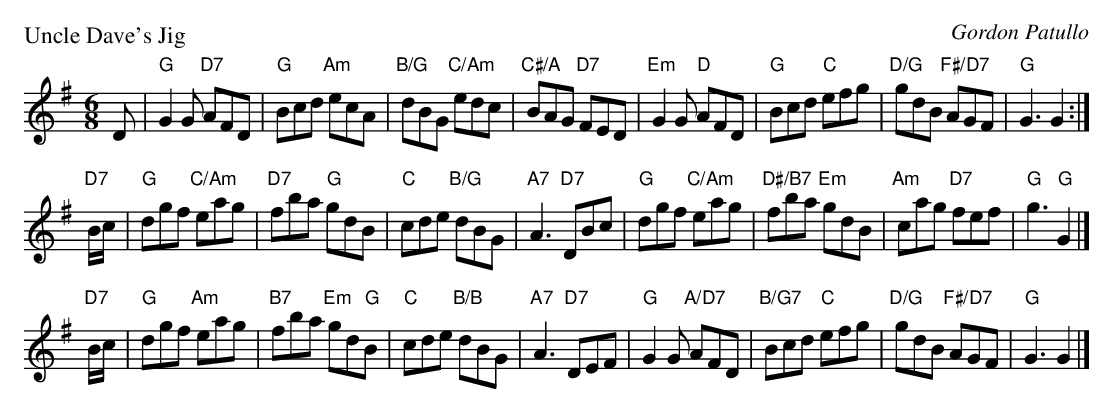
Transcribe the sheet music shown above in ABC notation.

X:1
P: Uncle Dave's Jig
C: Gordon Patullo
M: 6/8
L: 1/8
K: G
D |\
"G"G2G "D7"AFD | "G"Bcd "Am"ecA | "B/G"dBG "C/Am"edc | "C#/A"BAG "D7"FED |\
"Em"G2G "D"AFD | "G"Bcd "C"efg | "D/G"gdB "F#/D7"AGF | "G"G3 G2 :|
"D7"B/c/ |\
"G"dgf "C/Am"eag | "D7"fba "G"gdB | "C"cde "B/G"dBG | "A7"A3 "D7"DBc |\
"G"dgf "C/Am"eag | "D#/B7"fba "Em"gdB | "Am"cag "D7"fef | "G"g3 "G"G2 |]
"D7"B/c/ |\
"G"dgf "Am"eag | "B7"fba "Em"gd"G"B | "C"cde "B/B"dBG | "A7"A3 "D7"DEF |\
"G"G2G "A/D7"AFD | "B/G7"Bcd "C"efg | "D/G"gdB "F#/D7"AGF | "G"G3 G2 |]
